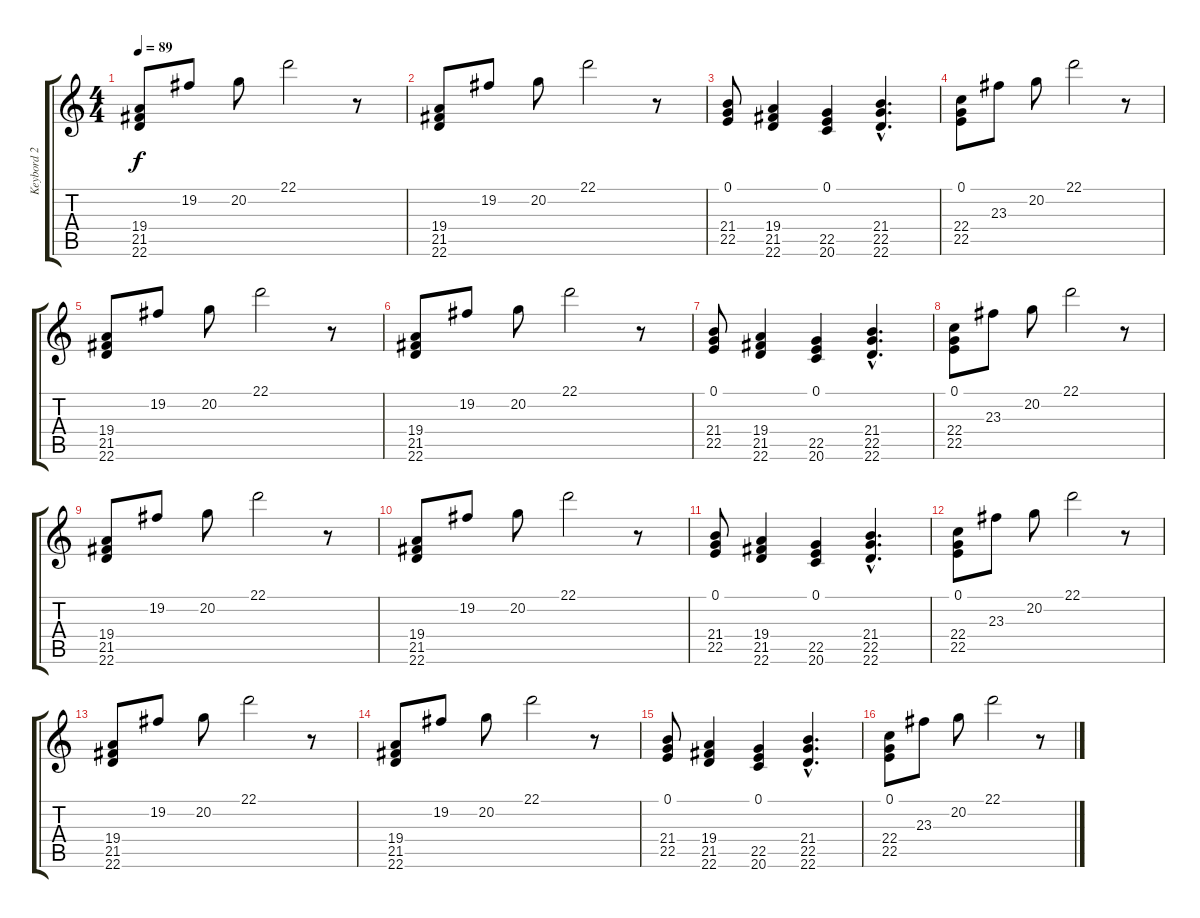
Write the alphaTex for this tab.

\track ("Keybord 2" "Keybord 2") {instrument stringensemble2}
\staff {score tabs}
\tuning (E4 B3 G3 D3 A2 E2) {hide}
\ts (4 4)
\tempo 89
\clef g2
\ks c
(19.4 21.5 22.6).8{dy f} 19.2.8 20.2.8 22.1.2 r.8 |
(19.4 21.5 22.6).8 19.2.8 20.2.8 22.1.2 r.8 |
(0.1 21.4 22.5).8 (19.4 21.5 22.6).4 (0.1 22.5 20.6).4 (21.4{hac} 22.5{hac} 22.6{hac}).4{d} |
(0.1 22.4 22.5).8 23.3.8 20.2.8 22.1.2 r.8 |
(19.4 21.5 22.6).8 19.2.8 20.2.8 22.1.2 r.8 |
(19.4 21.5 22.6).8 19.2.8 20.2.8 22.1.2 r.8 |
(0.1 21.4 22.5).8 (19.4 21.5 22.6).4 (0.1 22.5 20.6).4 (21.4{hac} 22.5{hac} 22.6{hac}).4{d} |
(0.1 22.4 22.5).8 23.3.8 20.2.8 22.1.2 r.8 |
(19.4 21.5 22.6).8 19.2.8 20.2.8 22.1.2 r.8 |
(19.4 21.5 22.6).8 19.2.8 20.2.8 22.1.2 r.8 |
(0.1 21.4 22.5).8 (19.4 21.5 22.6).4 (0.1 22.5 20.6).4 (21.4{hac} 22.5{hac} 22.6{hac}).4{d} |
(0.1 22.4 22.5).8 23.3.8 20.2.8 22.1.2 r.8 |
(19.4 21.5 22.6).8 19.2.8 20.2.8 22.1.2 r.8 |
(19.4 21.5 22.6).8 19.2.8 20.2.8 22.1.2 r.8 |
(0.1 21.4 22.5).8 (19.4 21.5 22.6).4 (0.1 22.5 20.6).4 (21.4{hac} 22.5{hac} 22.6{hac}).4{d} |
(0.1 22.4 22.5).8 23.3.8 20.2.8 22.1.2 r.8
